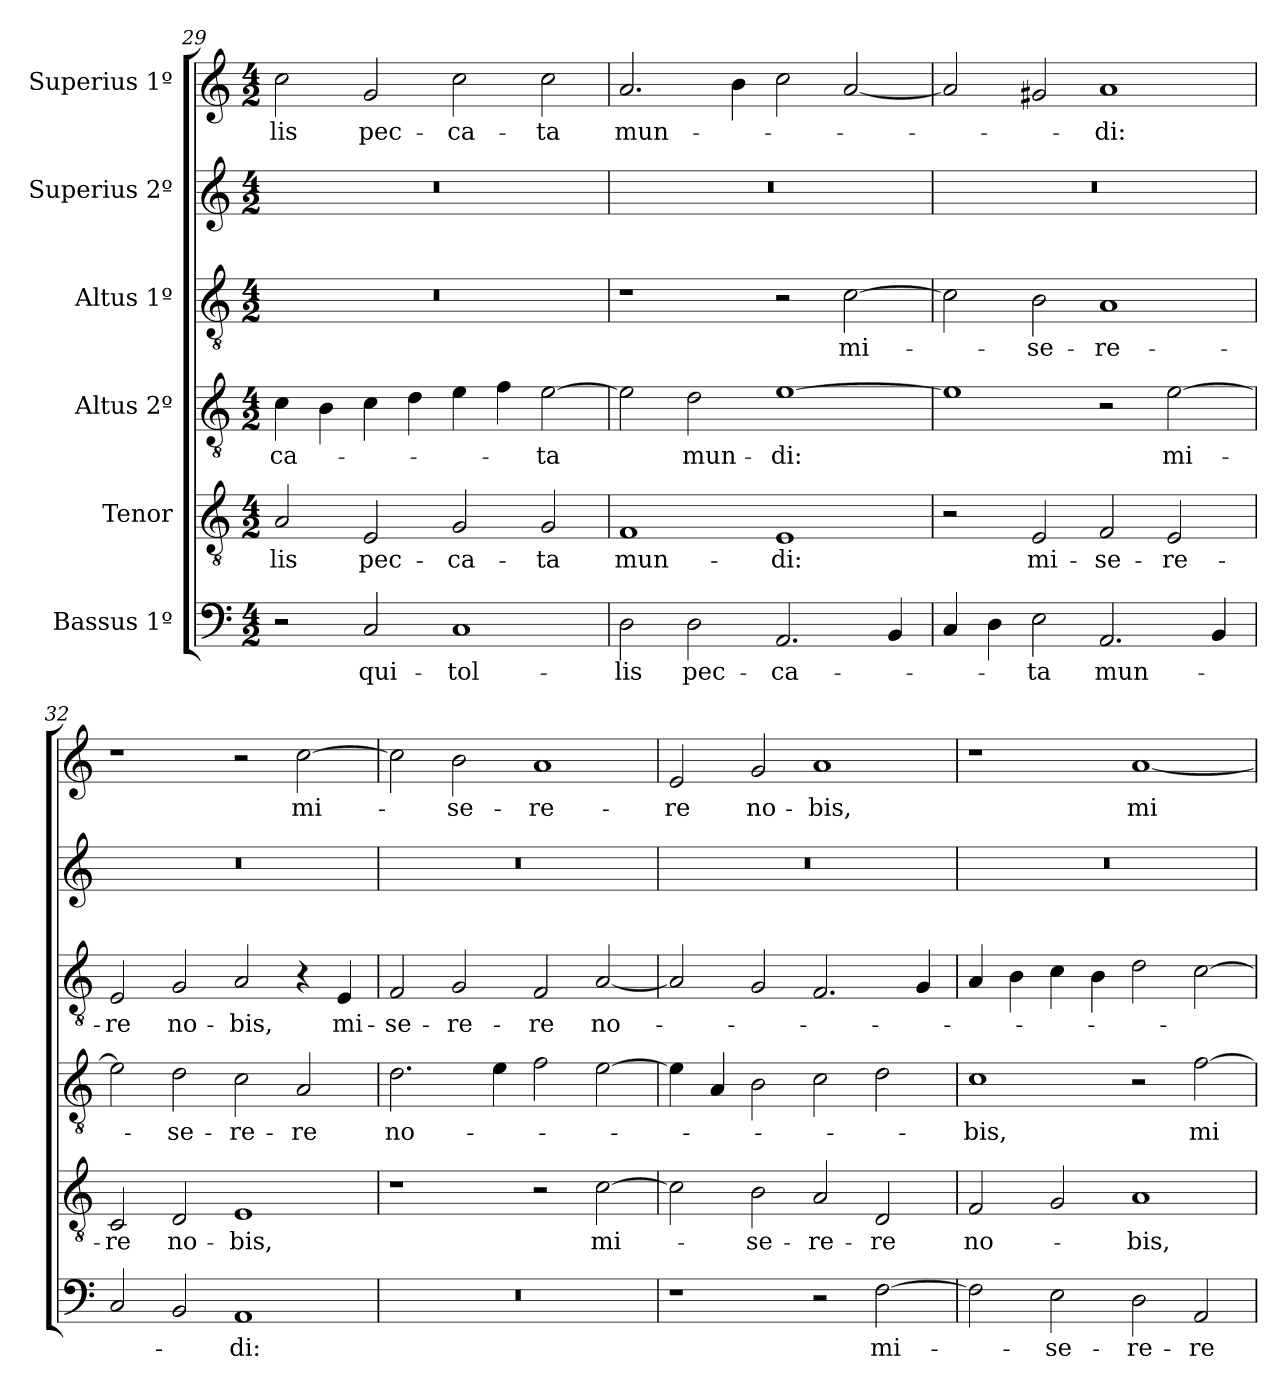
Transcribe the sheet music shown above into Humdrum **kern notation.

**kern	**text	**kern	**text	**kern	**text	**kern	**text	**kern	**kern	**text
*part6	*part6	*part5	*part5	*part4	*part4	*part3	*part3	*part2	*part1	*part1
*staff6	*staff6	*staff5	*staff5	*staff4	*staff4	*staff3	*staff3	*staff2	*staff1	*staff1
*I"Bassus 1º	*	*I"Tenor	*	*I"Altus 2º	*	*I"Altus 1º	*	*I"Superius 2º	*I"Superius 1º	*
*clefF4	*	*clefGv2	*	*clefGv2	*	*clefGv2	*	*clefG2	*clefG2	*
*k[]	*	*k[]	*	*k[]	*	*k[]	*	*k[]	*k[]	*
*M4/2	*	*M4/2	*	*M4/2	*	*M4/2	*	*M4/2	*M4/2	*
=29	=29	=29	=29	=29	=29	=29	=29	=29	=29	=29
2r	.	2A/	-lis	4c\	-ca-	0r	.	0r	2cc\	-lis
.	.	.	.	4B\	.	.	.	.	.	.
2C/	qui-	2E/	pec-	4c\	.	.	.	.	2g/	pec-
.	.	.	.	4d\	.	.	.	.	.	.
1C/	tol-	2G/	-ca-	4e\	.	.	.	.	2cc\	-ca-
.	.	.	.	4f\	.	.	.	.	.	.
.	.	2G/	-ta	[2e\	-ta	.	.	.	2cc\	-ta
=30	=30	=30	=30	=30	=30	=30	=30	=30	=30	=30
2D\	-lis	1F/	mun-	2e\]	.	1r	.	0r	2.a/	mun-
2D\	pec-	.	.	2d\	mun-	.	.	.	.	.
.	.	.	.	.	.	.	.	.	4b\	.
2.AA/	-ca-	1E/	-di:	[1e\	-di:	2r	.	.	2cc\	.
.	.	.	.	.	.	[2c\	mi-	.	[2a/	.
4BB/	.	.	.	.	.	.	.	.	.	.
=31	=31	=31	=31	=31	=31	=31	=31	=31	=31	=31
4C/	.	2r	.	1e\]	.	2c\]	.	0r	2a/]	.
4D\	.	.	.	.	.	.	.	.	.	.
2E\	-ta	2E/	mi-	.	.	2B\	-se-	.	2g#X/	.
2.AA/	mun-	2F/	-se-	2r	.	1A/	-re-	.	1a/	-di:
.	.	2E/	-re-	[2e\	mi-	.	.	.	.	.
4BB/	.	.	.	.	.	.	.	.	.	.
=32	=32	=32	=32	=32	=32	=32	=32	=32	=32	=32
2C/	.	2C/	-re	2e\]	.	2E/	-re	0r	1r	.
2BB/	.	2D/	no-	2d\	-se-	2G/	no-	.	.	.
1AA/	-di:	1E/	-bis,	2c\	-re-	2A/	-bis,	.	2r	.
.	.	.	.	2A/	-re	4r	.	.	[2cc\	mi-
.	.	.	.	.	.	4E/	mi-	.	.	.
=33	=33	=33	=33	=33	=33	=33	=33	=33	=33	=33
0r	.	1r	.	2.d\	no-	2F/	-se-	0r	2cc\]	.
.	.	.	.	.	.	2G/	-re-	.	2b\	-se-
.	.	.	.	4e\	.	.	.	.	.	.
.	.	2r	.	2f\	.	2F/	-re	.	1a/	-re-
.	.	[2c\	mi-	[2e\	.	[2A/	no-	.	.	.
=34	=34	=34	=34	=34	=34	=34	=34	=34	=34	=34
1r	.	2c\]	.	4e\]	.	2A/]	.	0r	2e/	-re
.	.	.	.	4A/	.	.	.	.	.	.
.	.	2B\	-se-	2B\	.	2G/	.	.	2g/	no-
2r	.	2A/	-re-	2c\	.	2.F/	.	.	1a/	-bis,
[2F\	mi-	2D/	-re	2d\	.	.	.	.	.	.
.	.	.	.	.	.	4G/	.	.	.	.
=35	=35	=35	=35	=35	=35	=35	=35	=35	=35	=35
2F\]	.	2F/	no-	1c\	-bis,	4A/	.	0r	1r	.
.	.	.	.	.	.	4B\	.	.	.	.
2E\	-se-	2G/	.	.	.	4c\	.	.	.	.
.	.	.	.	.	.	4B\	.	.	.	.
2D\	-re-	1A/	-bis,	2r	.	2d\	.	.	[1a/	mi-
2AA/	-re	.	.	[2f\	mi-	[2c\	.	.	.	.
=	=	=	=	=	=	=	=	=	=	=
*-	*-	*-	*-	*-	*-	*-	*-	*-	*-	*-
